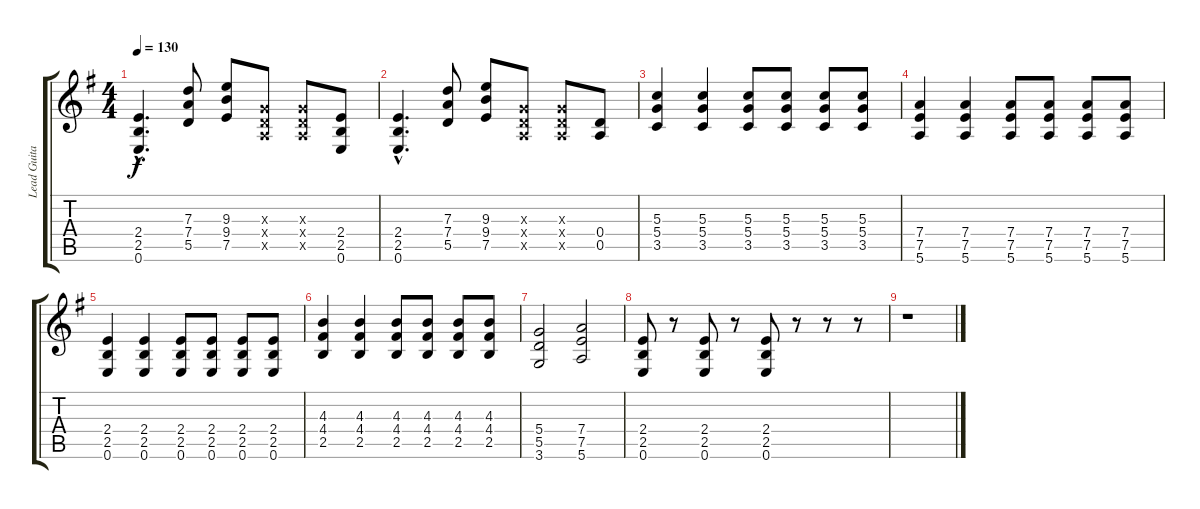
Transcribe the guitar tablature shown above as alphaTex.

\track ("Lead Guitar" "Lead Guita") {instrument overdrivenguitar}
\staff {score tabs}
\tuning (E4 B3 G3 D3 A2 E2) {hide}
\ts (4 4)
\tempo 130
\clef g2
\ks g
(2.4{hac} 2.5{hac} 0.6{hac}).4{d dy f} (7.3 7.4 5.5).8 (9.3 9.4 7.5).8 (0.3{x} 0.4{x} 0.5{x}).8 (0.3{x} 0.4{x} 0.5{x}).8 (2.4 2.5 0.6).8 |
(2.4{hac} 2.5{hac} 0.6{hac}).4{d} (7.3 7.4 5.5).8 (9.3 9.4 7.5).8 (0.3{x} 0.4{x} 0.5{x}).8 (0.3{x} 0.4{x} 0.5{x}).8 (0.4 0.5).8 |
(5.3 5.4 3.5).4 (5.3 5.4 3.5).4 (5.3 5.4 3.5).8 (5.3 5.4 3.5).8 (5.3 5.4 3.5).8 (5.3 5.4 3.5).8 |
(7.4 7.5 5.6).4 (7.4 7.5 5.6).4 (7.4 7.5 5.6).8 (7.4 7.5 5.6).8 (7.4 7.5 5.6).8 (7.4 7.5 5.6).8 |
(2.4 2.5 0.6).4 (2.4 2.5 0.6).4 (2.4 2.5 0.6).8 (2.4 2.5 0.6).8 (2.4 2.5 0.6).8 (2.4 2.5 0.6).8 |
(4.3 4.4 2.5).4 (4.3 4.4 2.5).4 (4.3 4.4 2.5).8 (4.3 4.4 2.5).8 (4.3 4.4 2.5).8 (4.3 4.4 2.5).8 |
(5.4 5.5 3.6).2 (7.4 7.5 5.6).2 |
(2.4 2.5 0.6).8 r.8 (2.4 2.5 0.6).8 r.8 (2.4 2.5 0.6).8 r.8 r.8 r.8 |
r.1
